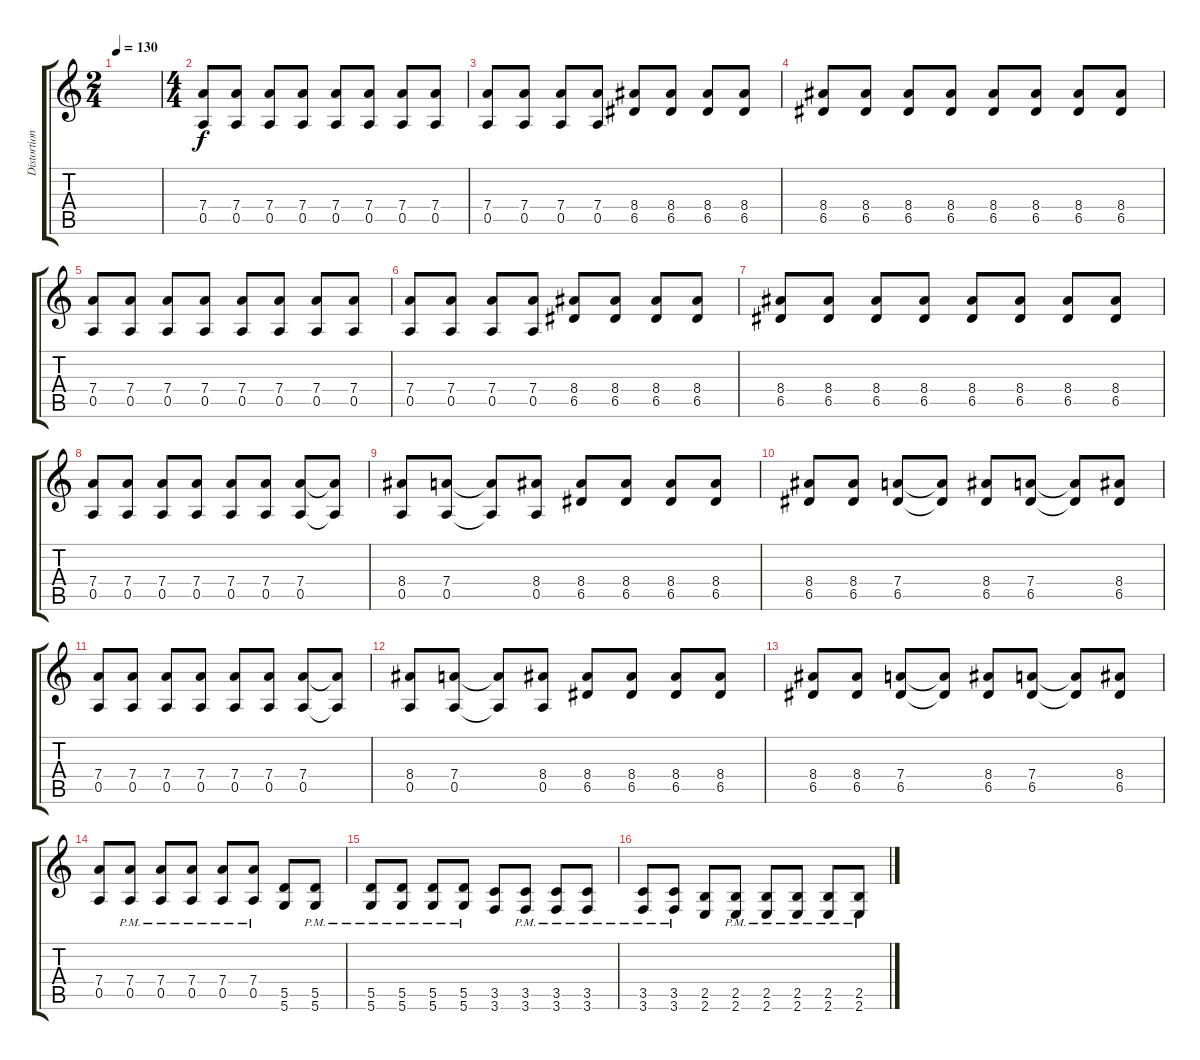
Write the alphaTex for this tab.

\track ("Distortion over clean" "Distortion") {mute instrument distortionguitar}
\staff {score tabs}
\tuning (E4 B3 G3 D3 A2 D2) {hide}
\ts (2 4)
\tempo 130
\clef g2
\ks c
|
\ts (4 4)
(7.4 0.5).8 (7.4 0.5).8 (7.4 0.5).8 (7.4 0.5).8 (7.4 0.5).8 (7.4 0.5).8 (7.4 0.5).8 (7.4 0.5).8 |
(7.4 0.5).8 (7.4 0.5).8 (7.4 0.5).8 (7.4 0.5).8 (8.4 6.5).8 (8.4 6.5).8 (8.4 6.5).8 (8.4 6.5).8 |
(8.4 6.5).8 (8.4 6.5).8 (8.4 6.5).8 (8.4 6.5).8 (8.4 6.5).8 (8.4 6.5).8 (8.4 6.5).8 (8.4 6.5).8 |
(7.4 0.5).8 (7.4 0.5).8 (7.4 0.5).8 (7.4 0.5).8 (7.4 0.5).8 (7.4 0.5).8 (7.4 0.5).8 (7.4 0.5).8 |
(7.4 0.5).8 (7.4 0.5).8 (7.4 0.5).8 (7.4 0.5).8 (8.4 6.5).8 (8.4 6.5).8 (8.4 6.5).8 (8.4 6.5).8 |
(8.4 6.5).8 (8.4 6.5).8 (8.4 6.5).8 (8.4 6.5).8 (8.4 6.5).8 (8.4 6.5).8 (8.4 6.5).8 (8.4 6.5).8 |
(7.4 0.5).8 (7.4 0.5).8 (7.4 0.5).8 (7.4 0.5).8 (7.4 0.5).8 (7.4 0.5).8 (7.4 0.5).8 (7.4{t} 0.5{t}).8 |
(8.4 0.5).8 (7.4 0.5).8 (7.4{t} 0.5{t}).8 (8.4 0.5).8 (8.4 6.5).8 (8.4 6.5).8 (8.4 6.5).8 (8.4 6.5).8 |
(8.4 6.5).8 (8.4 6.5).8 (7.4 6.5).8 (7.4{t} 6.5{t}).8 (8.4 6.5).8 (7.4 6.5).8 (7.4{t} 6.5{t}).8 (8.4 6.5).8 |
(7.4 0.5).8 (7.4 0.5).8 (7.4 0.5).8 (7.4 0.5).8 (7.4 0.5).8 (7.4 0.5).8 (7.4 0.5).8 (7.4{t} 0.5{t}).8 |
(8.4 0.5).8 (7.4 0.5).8 (7.4{t} 0.5{t}).8 (8.4 0.5).8 (8.4 6.5).8 (8.4 6.5).8 (8.4 6.5).8 (8.4 6.5).8 |
(8.4 6.5).8 (8.4 6.5).8 (7.4 6.5).8 (7.4{t} 6.5{t}).8 (8.4 6.5).8 (7.4 6.5).8 (7.4{t} 6.5{t}).8 (8.4 6.5).8 |
(7.4 0.5).8 (7.4{pm} 0.5{pm}).8 (7.4{pm} 0.5{pm}).8 (7.4{pm} 0.5{pm}).8 (7.4{pm} 0.5{pm}).8 (7.4{pm} 0.5{pm}).8 (5.5 5.6).8 (5.5{pm} 5.6{pm}).8 |
(5.5{pm} 5.6{pm}).8 (5.5{pm} 5.6{pm}).8 (5.5{pm} 5.6{pm}).8 (5.5{pm} 5.6{pm}).8 (3.5 3.6).8 (3.5{pm} 3.6{pm}).8 (3.5{pm} 3.6{pm}).8 (3.5{pm} 3.6{pm}).8 |
(3.5{pm} 3.6{pm}).8 (3.5{pm} 3.6{pm}).8 (2.5 2.6).8 (2.5{pm} 2.6{pm}).8 (2.5{pm} 2.6{pm}).8 (2.5{pm} 2.6{pm}).8 (2.5{pm} 2.6{pm}).8 (2.5{pm} 2.6{pm}).8
